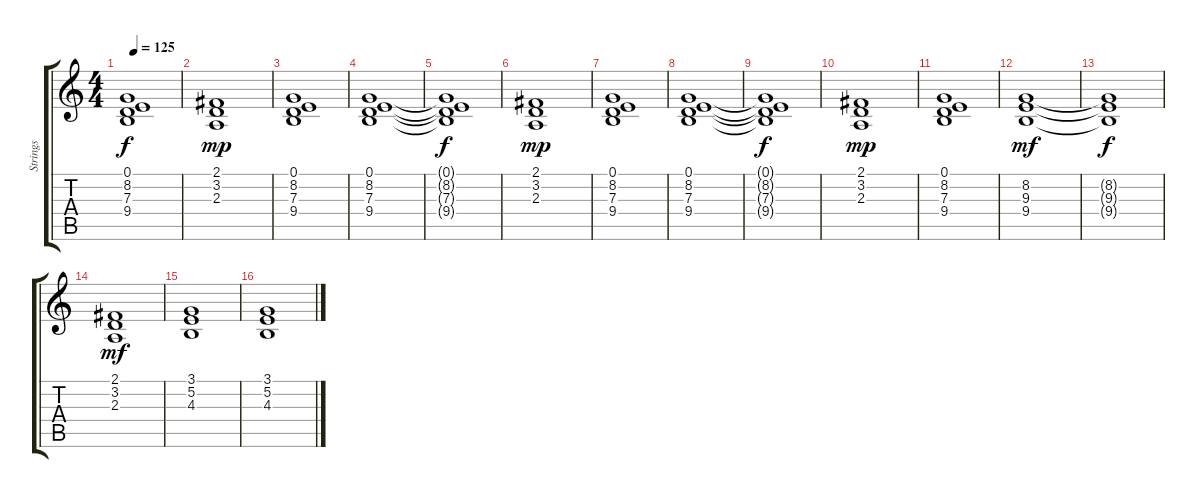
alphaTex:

\track ("Strings" "Strings") {instrument stringensemble1}
\staff {score tabs}
\tuning (E4 B3 G3 D3 A2 E2) {hide}
\ts (4 4)
\tempo 125
\clef g2
\ks c
(0.1{t} 8.2{t} 7.3{t} 9.4{t}).1{dy f} |
(2.1 3.2 2.3).1{dy mp} |
(0.1 8.2 7.3 9.4).1 |
(0.1 8.2 7.3 9.4).1 |
(0.1{t} 8.2{t} 7.3{t} 9.4{t}).1{dy f} |
(2.1 3.2 2.3).1{dy mp} |
(0.1 8.2 7.3 9.4).1 |
(0.1 8.2 7.3 9.4).1 |
(0.1{t} 8.2{t} 7.3{t} 9.4{t}).1{dy f} |
(2.1 3.2 2.3).1{dy mp} |
(0.1 8.2 7.3 9.4).1 |
(8.2 9.3 9.4).1{dy mf} |
(8.2{t} 9.3{t} 9.4{t}).1{dy f} |
(2.1 3.2 2.3).1{dy mf} |
(3.1 5.2 4.3).1 |
(3.1 5.2 4.3).1
